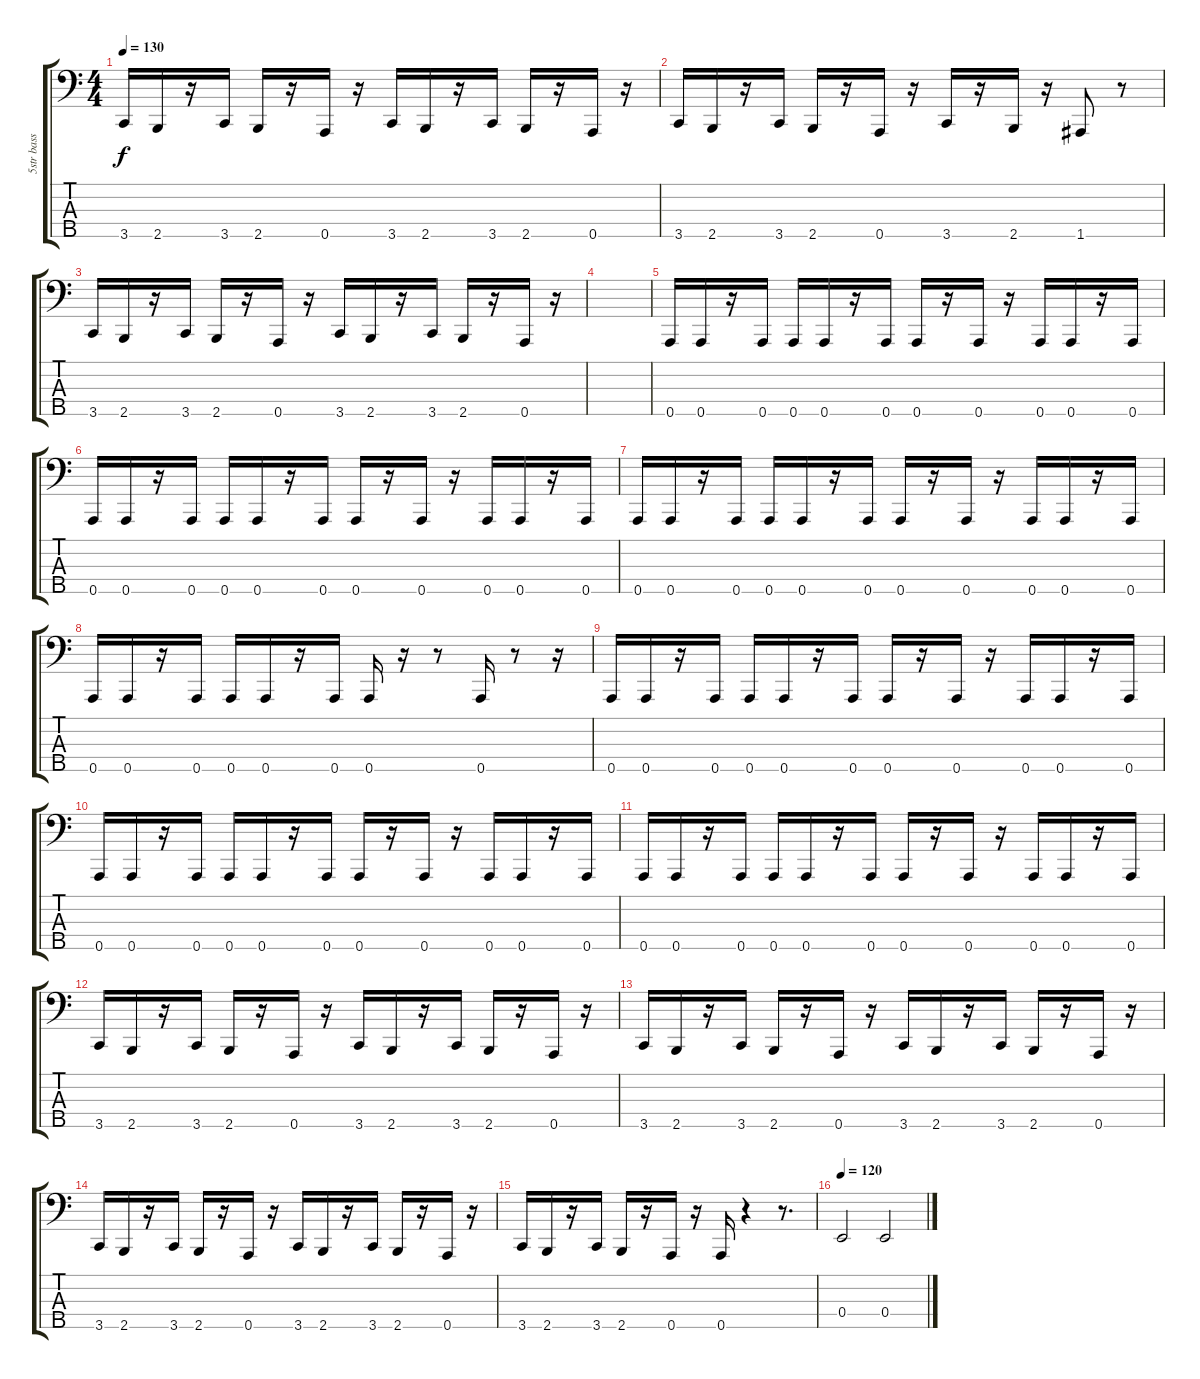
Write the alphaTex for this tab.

\track ("5str bass" "5str bass") {instrument electricbasspick}
\staff {score tabs}
\tuning (G2 D2 A1 E1 A0) {hide}
\ts (4 4)
\tempo 130
\clef f4
\ks c
3.5.16{dy f} 2.5.16 r.16 3.5.16 2.5.16 r.16 0.5.16 r.16 3.5.16 2.5.16 r.16 3.5.16 2.5.16 r.16 0.5.16 r.16 |
3.5.16 2.5.16 r.16 3.5.16 2.5.16 r.16 0.5.16 r.16 3.5.16 r.16 2.5.16 r.16 1.5.8 r.8 |
3.5.16 2.5.16 r.16 3.5.16 2.5.16 r.16 0.5.16 r.16 3.5.16 2.5.16 r.16 3.5.16 2.5.16 r.16 0.5.16 r.16 |
|
0.5.16 0.5.16 r.16 0.5.16 0.5.16 0.5.16 r.16 0.5.16 0.5.16 r.16 0.5.16 r.16 0.5.16 0.5.16 r.16 0.5.16 |
0.5.16 0.5.16 r.16 0.5.16 0.5.16 0.5.16 r.16 0.5.16 0.5.16 r.16 0.5.16 r.16 0.5.16 0.5.16 r.16 0.5.16 |
0.5.16 0.5.16 r.16 0.5.16 0.5.16 0.5.16 r.16 0.5.16 0.5.16 r.16 0.5.16 r.16 0.5.16 0.5.16 r.16 0.5.16 |
0.5.16 0.5.16 r.16 0.5.16 0.5.16 0.5.16 r.16 0.5.16 0.5.16 r.16 r.8 0.5.16 r.8 r.16 |
0.5.16 0.5.16 r.16 0.5.16 0.5.16 0.5.16 r.16 0.5.16 0.5.16 r.16 0.5.16 r.16 0.5.16 0.5.16 r.16 0.5.16 |
0.5.16 0.5.16 r.16 0.5.16 0.5.16 0.5.16 r.16 0.5.16 0.5.16 r.16 0.5.16 r.16 0.5.16 0.5.16 r.16 0.5.16 |
0.5.16 0.5.16 r.16 0.5.16 0.5.16 0.5.16 r.16 0.5.16 0.5.16 r.16 0.5.16 r.16 0.5.16 0.5.16 r.16 0.5.16 |
3.5.16 2.5.16 r.16 3.5.16 2.5.16 r.16 0.5.16 r.16 3.5.16 2.5.16 r.16 3.5.16 2.5.16 r.16 0.5.16 r.16 |
3.5.16 2.5.16 r.16 3.5.16 2.5.16 r.16 0.5.16 r.16 3.5.16 2.5.16 r.16 3.5.16 2.5.16 r.16 0.5.16 r.16 |
3.5.16 2.5.16 r.16 3.5.16 2.5.16 r.16 0.5.16 r.16 3.5.16 2.5.16 r.16 3.5.16 2.5.16 r.16 0.5.16 r.16 |
3.5.16 2.5.16 r.16 3.5.16 2.5.16 r.16 0.5.16 r.16 0.5.16 r.4 r.8{d} |
\tempo 120
0.4.2 0.4.2
